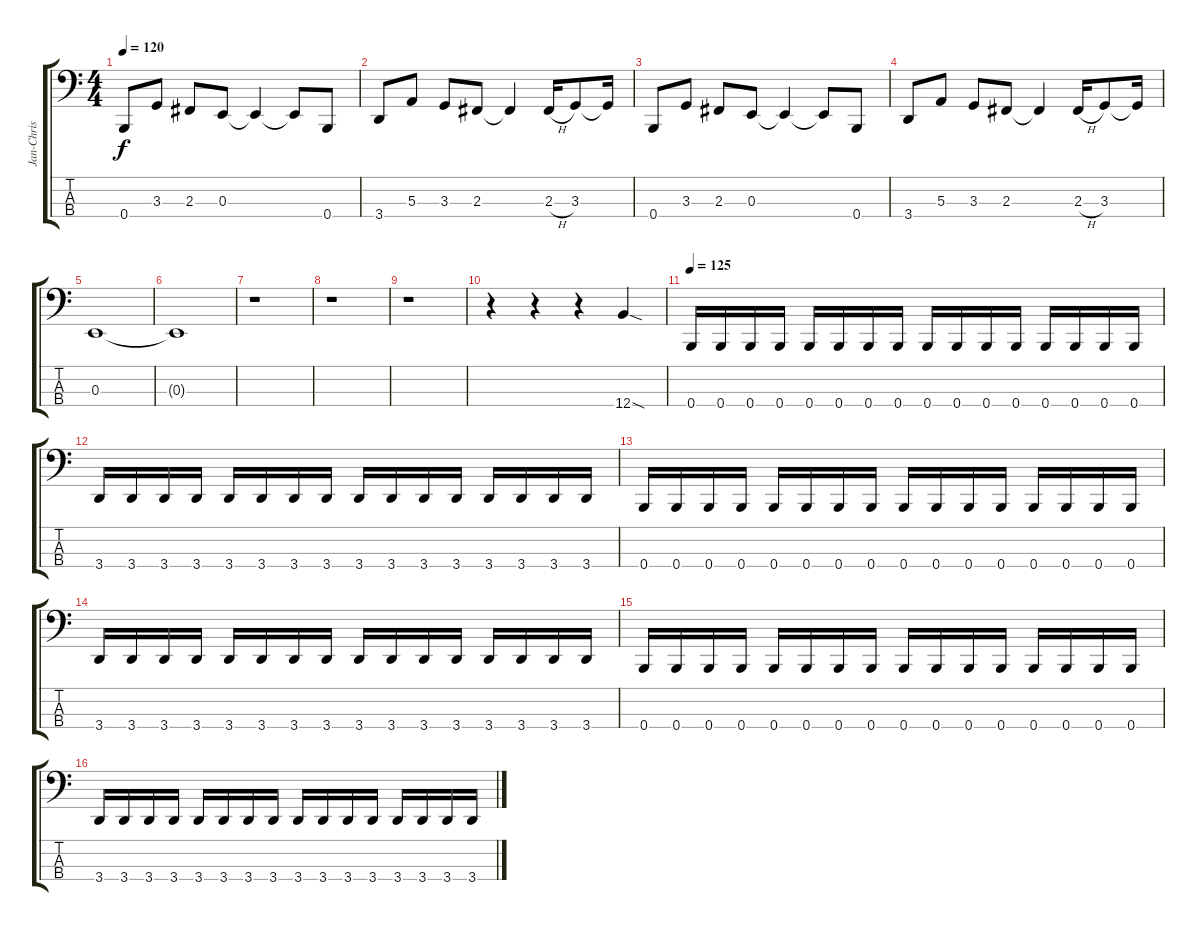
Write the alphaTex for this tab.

\track ("Jan-Chris" "Jan-Chris") {instrument electricbasspick}
\staff {score tabs}
\tuning (D2 A1 E1 B0) {hide}
\ts (4 4)
\tempo 120
\clef f4
\ks c
0.4.8{dy f} 3.3.8 2.3.8 0.3.8 0.3{t}.4 0.3{t}.8 0.4.8 |
3.4.8 5.3.8 3.3.8 2.3.8 2.3{t}.4 2.3{h}.16 3.3.8 3.3{t}.16 |
0.4.8 3.3.8 2.3.8 0.3.8 0.3{t}.4 0.3{t}.8 0.4.8 |
3.4.8 5.3.8 3.3.8 2.3.8 2.3{t}.4 2.3{h}.16 3.3.8 3.3{t}.16 |
0.3.1 |
0.3{t}.1 |
r.1 |
r.1 |
r.1 |
r.4 r.4 r.4 12.4{sod}.4 |
\tempo 125
0.4.16 0.4.16 0.4.16 0.4.16 0.4.16 0.4.16 0.4.16 0.4.16 0.4.16 0.4.16 0.4.16 0.4.16 0.4.16 0.4.16 0.4.16 0.4.16 |
3.4.16 3.4.16 3.4.16 3.4.16 3.4.16 3.4.16 3.4.16 3.4.16 3.4.16 3.4.16 3.4.16 3.4.16 3.4.16 3.4.16 3.4.16 3.4.16 |
0.4.16 0.4.16 0.4.16 0.4.16 0.4.16 0.4.16 0.4.16 0.4.16 0.4.16 0.4.16 0.4.16 0.4.16 0.4.16 0.4.16 0.4.16 0.4.16 |
3.4.16 3.4.16 3.4.16 3.4.16 3.4.16 3.4.16 3.4.16 3.4.16 3.4.16 3.4.16 3.4.16 3.4.16 3.4.16 3.4.16 3.4.16 3.4.16 |
0.4.16 0.4.16 0.4.16 0.4.16 0.4.16 0.4.16 0.4.16 0.4.16 0.4.16 0.4.16 0.4.16 0.4.16 0.4.16 0.4.16 0.4.16 0.4.16 |
3.4.16 3.4.16 3.4.16 3.4.16 3.4.16 3.4.16 3.4.16 3.4.16 3.4.16 3.4.16 3.4.16 3.4.16 3.4.16 3.4.16 3.4.16 3.4.16
